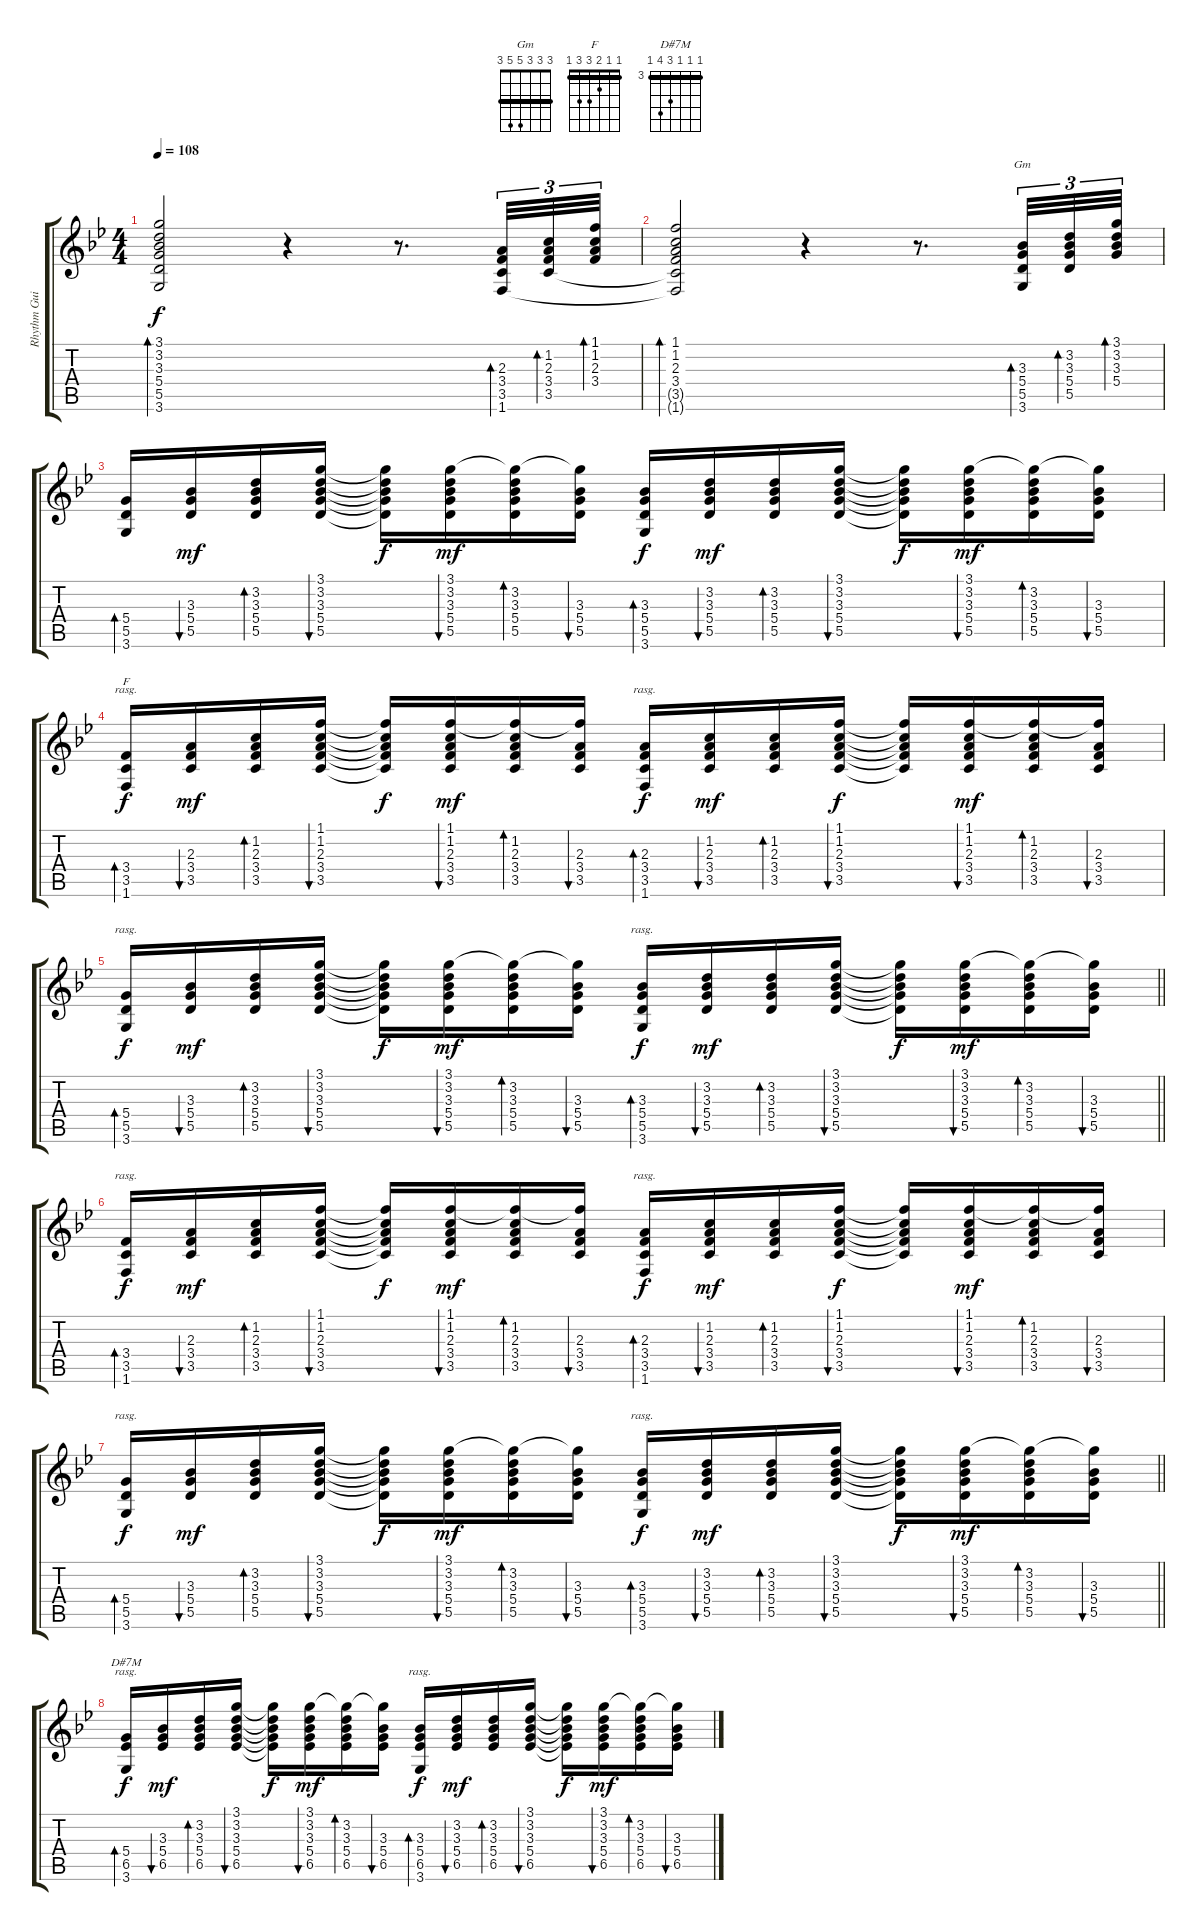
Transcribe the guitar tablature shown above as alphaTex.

\track ("Rhythm Guitar 1" "Rhythm Gui") {instrument acousticguitarnylon}
\staff {score tabs}
\tuning (E4 B3 G3 D3 A2 E2) {hide}
\chord ("Gm" 3 3 3 5 5 3) {barre 3}
\chord ("F" 1 1 2 3 3 1) {barre 1}
\chord ("D#7M" 3 3 3 5 6 3) {firstfret 3 barre 3}
\ts (4 4)
\tempo 108
\clef g2
\ks gminor
(3.1 3.2 3.3 5.4 5.5{t} 3.6{t}).2{bd 120 dy f} r.4 r.8{d} (2.3 3.4 3.5 1.6).32{tu (3 2) bd 120} (1.2 2.3 3.4 3.5).32{tu (3 2) bd 120} (1.1 1.2 2.3 3.4).32{tu (3 2) bd 120} |
(1.1 1.2 2.3 3.4 3.5{t} 1.6{t}).2{bd 120} r.4 r.8{d} (3.3 5.4 5.5 3.6).32{tu (3 2) bd 120 ch "Gm"} (3.2 3.3 5.4 5.5).32{tu (3 2) bd 120} (3.1 3.2 3.3 5.4).32{tu (3 2) bd 120} |
(5.4 5.5 3.6).16{bd 30} (3.3 5.4 5.5).16{bu 30 dy mf} (3.2 3.3 5.4 5.5).16{bd 30} (3.1 3.2 3.3 5.4 5.5).16{bu 60} (3.1{t} 3.2{t} 3.3{t} 5.4{t} 5.5{t}).16{dy f} (3.1 3.2 3.3 5.4 5.5).16{bu 120 dy mf} (3.1{t} 3.2 3.3 5.4 5.5).16{bd 120} (3.1{t} 3.3 5.4 5.5).16{bu 120} (3.3 5.4 5.5 3.6).16{bd 30 dy f} (3.2 3.3 5.4 5.5).16{bu 30 dy mf} (3.2 3.3 5.4 5.5).16{bd 30} (3.1 3.2 3.3 5.4 5.5).16{bu 30} (3.1{t} 3.2{t} 3.3{t} 5.4{t} 5.5{t}).16{dy f} (3.1 3.2 3.3 5.4 5.5).16{bu 30 dy mf} (3.1{t} 3.2 3.3 5.4 5.5).16{bd 30} (3.1{t} 3.3 5.4 5.5).16{bu 30} |
(3.4 3.5 1.6).16{bd 120 ch "F" rasg ii dy f} (2.3 3.4 3.5).16{bu 30 dy mf} (1.2 2.3 3.4 3.5).16{bd 30} (1.1 1.2 2.3 3.4 3.5).16{bu 60} (1.1{t} 1.2{t} 2.3{t} 3.4{t} 3.5{t}).16{dy f} (1.1 1.2 2.3 3.4 3.5).16{bu 120 dy mf} (1.1{t} 1.2 2.3 3.4 3.5).16{bd 120} (1.1{t} 2.3 3.4 3.5).16{bu 120} (2.3 3.4 3.5 1.6).16{bd 120 rasg ii dy f} (1.2 2.3 3.4 3.5).16{bu 30 dy mf} (1.2 2.3 3.4 3.5).16{bd 30} (1.1 1.2 2.3 3.4 3.5).16{bu 30 dy f} (1.1{t} 1.2{t} 2.3{t} 3.4{t} 3.5{t}).16 (1.1 1.2 2.3 3.4 3.5).16{bu 30 dy mf} (1.1{t} 1.2 2.3 3.4 3.5).16{bd 30} (1.1{t} 2.3 3.4 3.5).16{bu 30} |
\barLineRight lightlight
(5.4 5.5 3.6).16{bd 120 rasg ii dy f} (3.3 5.4 5.5).16{bu 30 dy mf} (3.2 3.3 5.4 5.5).16{bd 30} (3.1 3.2 3.3 5.4 5.5).16{bu 60} (3.1{t} 3.2{t} 3.3{t} 5.4{t} 5.5{t}).16{dy f} (3.1 3.2 3.3 5.4 5.5).16{bu 120 dy mf} (3.1{t} 3.2 3.3 5.4 5.5).16{bd 120} (3.1{t} 3.3 5.4 5.5).16{bu 120} (3.3 5.4 5.5 3.6).16{bd 120 rasg ii dy f} (3.2 3.3 5.4 5.5).16{bu 30 dy mf} (3.2 3.3 5.4 5.5).16{bd 30} (3.1 3.2 3.3 5.4 5.5).16{bu 30} (3.1{t} 3.2{t} 3.3{t} 5.4{t} 5.5{t}).16{dy f} (3.1 3.2 3.3 5.4 5.5).16{bu 30 dy mf} (3.1{t} 3.2 3.3 5.4 5.5).16{bd 30} (3.1{t} 3.3 5.4 5.5).16{bu 30} |
(3.4 3.5 1.6).16{bd 120 rasg ii dy f} (2.3 3.4 3.5).16{bu 30 dy mf} (1.2 2.3 3.4 3.5).16{bd 30} (1.1 1.2 2.3 3.4 3.5).16{bu 60} (1.1{t} 1.2{t} 2.3{t} 3.4{t} 3.5{t}).16{dy f} (1.1 1.2 2.3 3.4 3.5).16{bu 120 dy mf} (1.1{t} 1.2 2.3 3.4 3.5).16{bd 120} (1.1{t} 2.3 3.4 3.5).16{bu 120} (2.3 3.4 3.5 1.6).16{bd 120 rasg ii dy f} (1.2 2.3 3.4 3.5).16{bu 30 dy mf} (1.2 2.3 3.4 3.5).16{bd 30} (1.1 1.2 2.3 3.4 3.5).16{bu 30 dy f} (1.1{t} 1.2{t} 2.3{t} 3.4{t} 3.5{t}).16 (1.1 1.2 2.3 3.4 3.5).16{bu 30 dy mf} (1.1{t} 1.2 2.3 3.4 3.5).16{bd 30} (1.1{t} 2.3 3.4 3.5).16{bu 30} |
\barLineRight lightlight
(5.4 5.5 3.6).16{bd 120 rasg ii dy f} (3.3 5.4 5.5).16{bu 30 dy mf} (3.2 3.3 5.4 5.5).16{bd 30} (3.1 3.2 3.3 5.4 5.5).16{bu 60} (3.1{t} 3.2{t} 3.3{t} 5.4{t} 5.5{t}).16{dy f} (3.1 3.2 3.3 5.4 5.5).16{bu 120 dy mf} (3.1{t} 3.2 3.3 5.4 5.5).16{bd 120} (3.1{t} 3.3 5.4 5.5).16{bu 120} (3.3 5.4 5.5 3.6).16{bd 120 rasg ii dy f} (3.2 3.3 5.4 5.5).16{bu 30 dy mf} (3.2 3.3 5.4 5.5).16{bd 30} (3.1 3.2 3.3 5.4 5.5).16{bu 30} (3.1{t} 3.2{t} 3.3{t} 5.4{t} 5.5{t}).16{dy f} (3.1 3.2 3.3 5.4 5.5).16{bu 30 dy mf} (3.1{t} 3.2 3.3 5.4 5.5).16{bd 30} (3.1{t} 3.3 5.4 5.5).16{bu 30} |
\section ("" "")
(5.4 6.5 3.6).16{bd 120 ch "D#7M" rasg ii dy f} (3.3 5.4 6.5).16{bu 30 dy mf} (3.2 3.3 5.4 6.5).16{bd 30} (3.1 3.2 3.3 5.4 6.5).16{bu 60} (3.1{t} 3.2{t} 3.3{t} 5.4{t} 6.5{t}).16{dy f} (3.1 3.2 3.3 5.4 6.5).16{bu 120 dy mf} (3.1{t} 3.2 3.3 5.4 6.5).16{bd 120} (3.1{t} 3.3 5.4 6.5).16{bu 120} (3.3 5.4 6.5 3.6).16{bd 120 rasg ii dy f} (3.2 3.3 5.4 6.5).16{bu 30 dy mf} (3.2 3.3 5.4 6.5).16{bd 30} (3.1 3.2 3.3 5.4 6.5).16{bu 30} (3.1{t} 3.2{t} 3.3{t} 5.4{t} 6.5{t}).16{dy f} (3.1 3.2 3.3 5.4 6.5).16{bu 30 dy mf} (3.1{t} 3.2 3.3 5.4 6.5).16{bd 30} (3.1{t} 3.3 5.4 6.5).16{bu 30}
